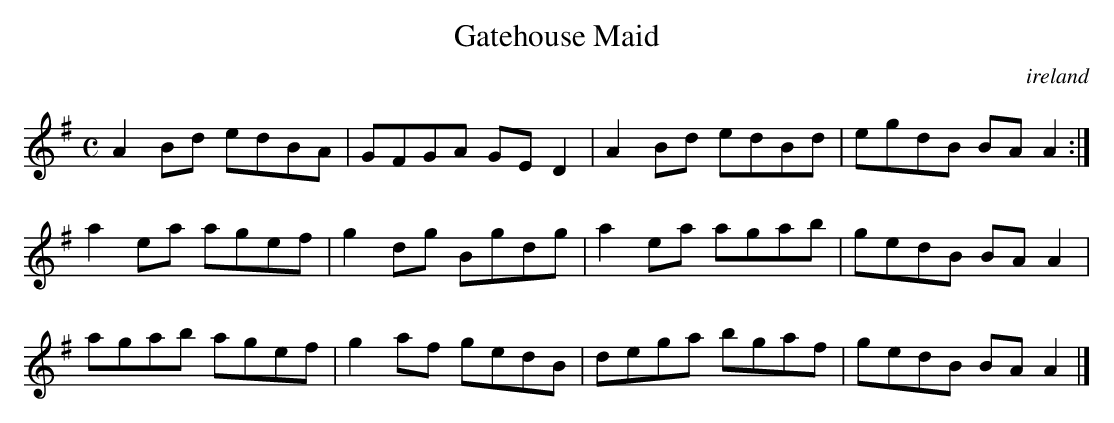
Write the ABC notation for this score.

X:1
T:Gatehouse Maid
O:ireland
M:C
L:1/8
K:A Dorian
A2Bd edBA|GFGA GED2|A2Bd edBd|egdB BAA2:|!
a2ea agef|g2dg Bgdg|a2ea agab|gedB BAA2|!
agab agef|g2af gedB|dega bgaf|gedB BAA2|]!
